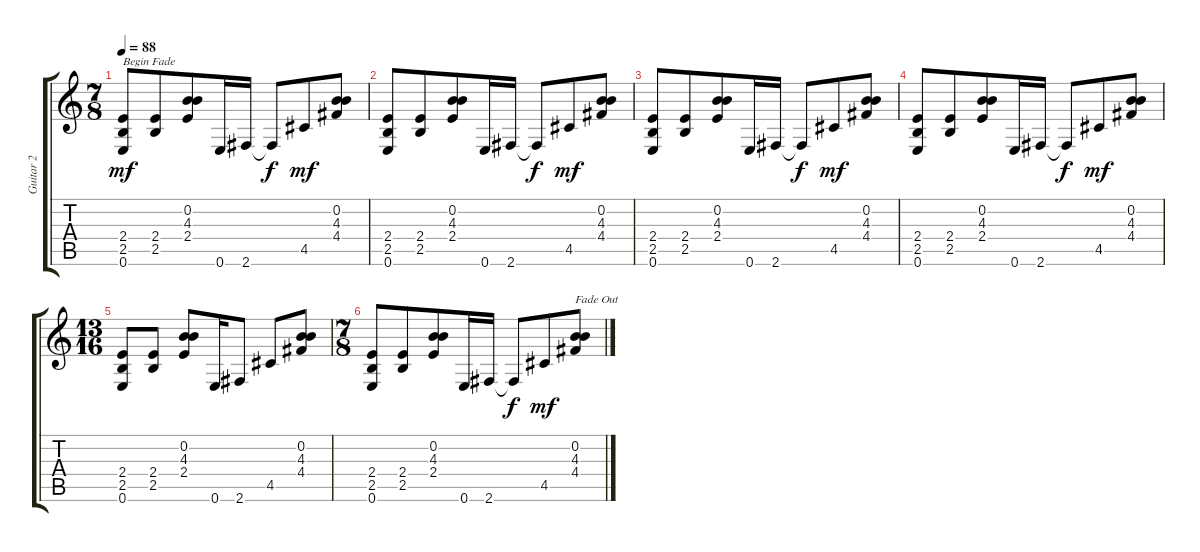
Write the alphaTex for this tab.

\track ("Guitar 2" "Guitar 2") {instrument overdrivenguitar}
\staff {score tabs}
\tuning (E4 B3 G3 D3 A2 E2) {hide}
\ts (7 8)
\tempo 88
\clef g2
\ks c
(2.4 2.5 0.6).8{txt "Begin Fade" dy mf} (2.4 2.5).8 (0.2 4.3 2.4).8 0.6.16 2.6.16 2.6{t}.8{dy f} 4.5.8{dy mf} (0.2 4.3 4.4).8 |
(2.4 2.5 0.6).8 (2.4 2.5).8 (0.2 4.3 2.4).8 0.6.16 2.6.16 2.6{t}.8{dy f} 4.5.8{dy mf} (0.2 4.3 4.4).8 |
(2.4 2.5 0.6).8 (2.4 2.5).8 (0.2 4.3 2.4).8 0.6.16 2.6.16 2.6{t}.8{dy f} 4.5.8{dy mf} (0.2 4.3 4.4).8 |
(2.4 2.5 0.6).8 (2.4 2.5).8 (0.2 4.3 2.4).8 0.6.16 2.6.16 2.6{t}.8{dy f} 4.5.8{dy mf} (0.2 4.3 4.4).8 |
\ts (13 16)
(2.4 2.5 0.6).8 (2.4 2.5).8 (0.2 4.3 2.4).8 0.6.16 2.6.8 4.5.8 (0.2 4.3 4.4).8 |
\ts (7 8)
(2.4 2.5 0.6).8 (2.4 2.5).8 (0.2 4.3 2.4).8 0.6.16 2.6.16 2.6{t}.8{dy f} 4.5.8{dy mf} (0.2 4.3 4.4).8{txt "Fade Out"}
